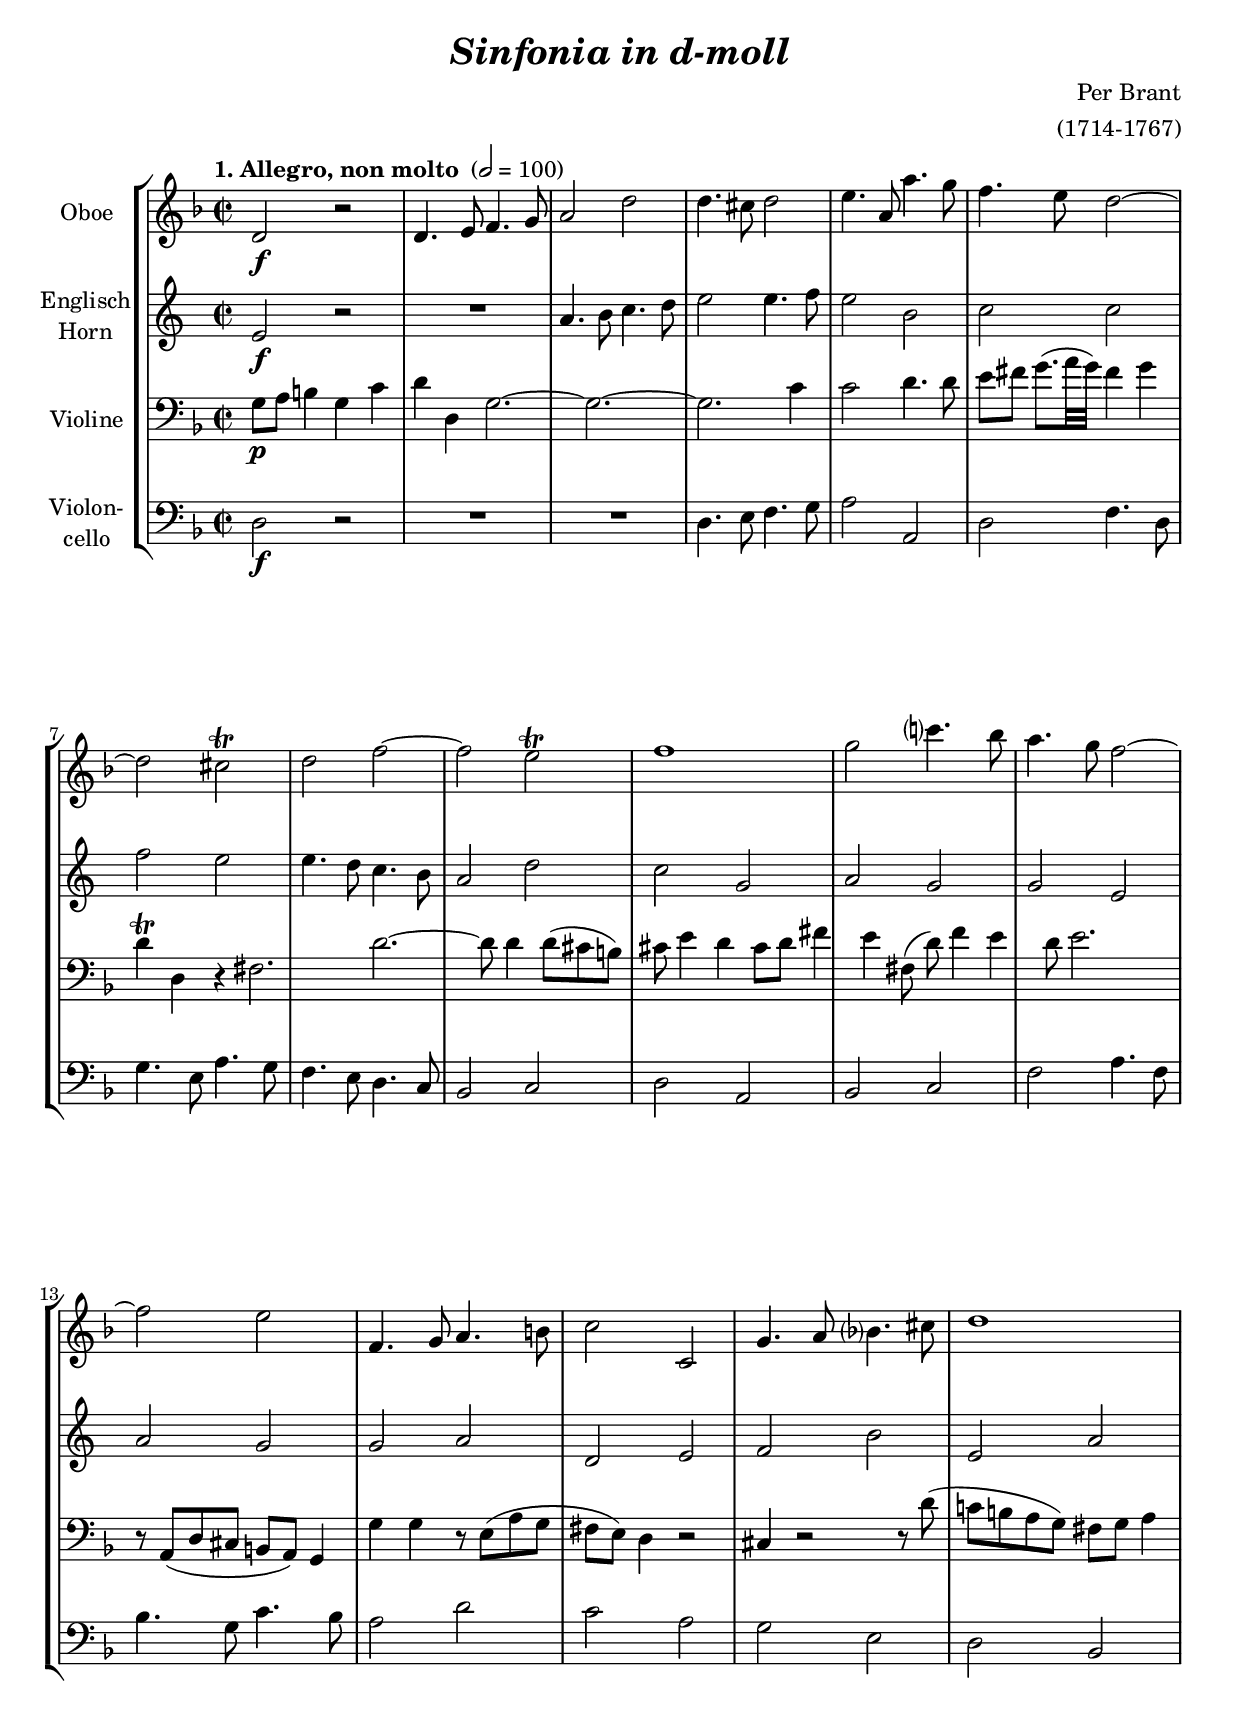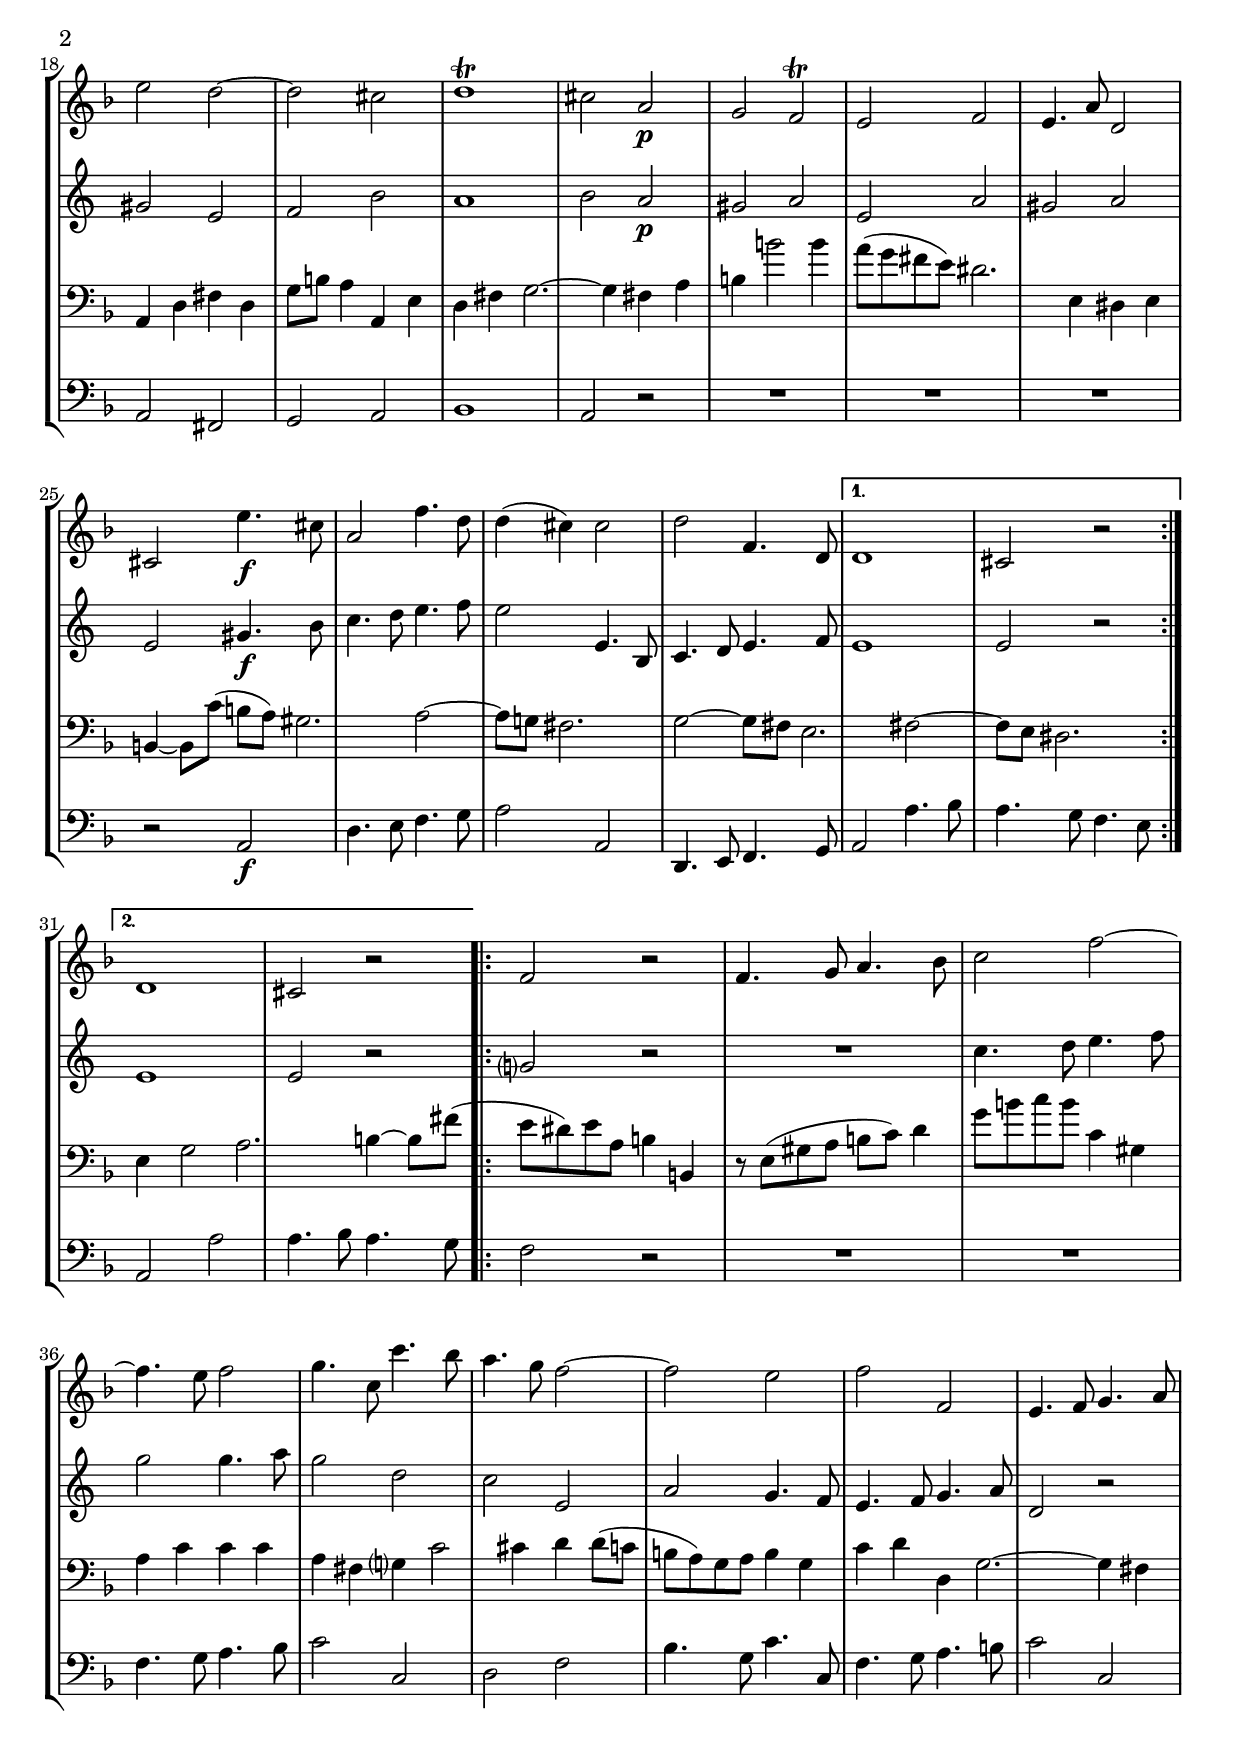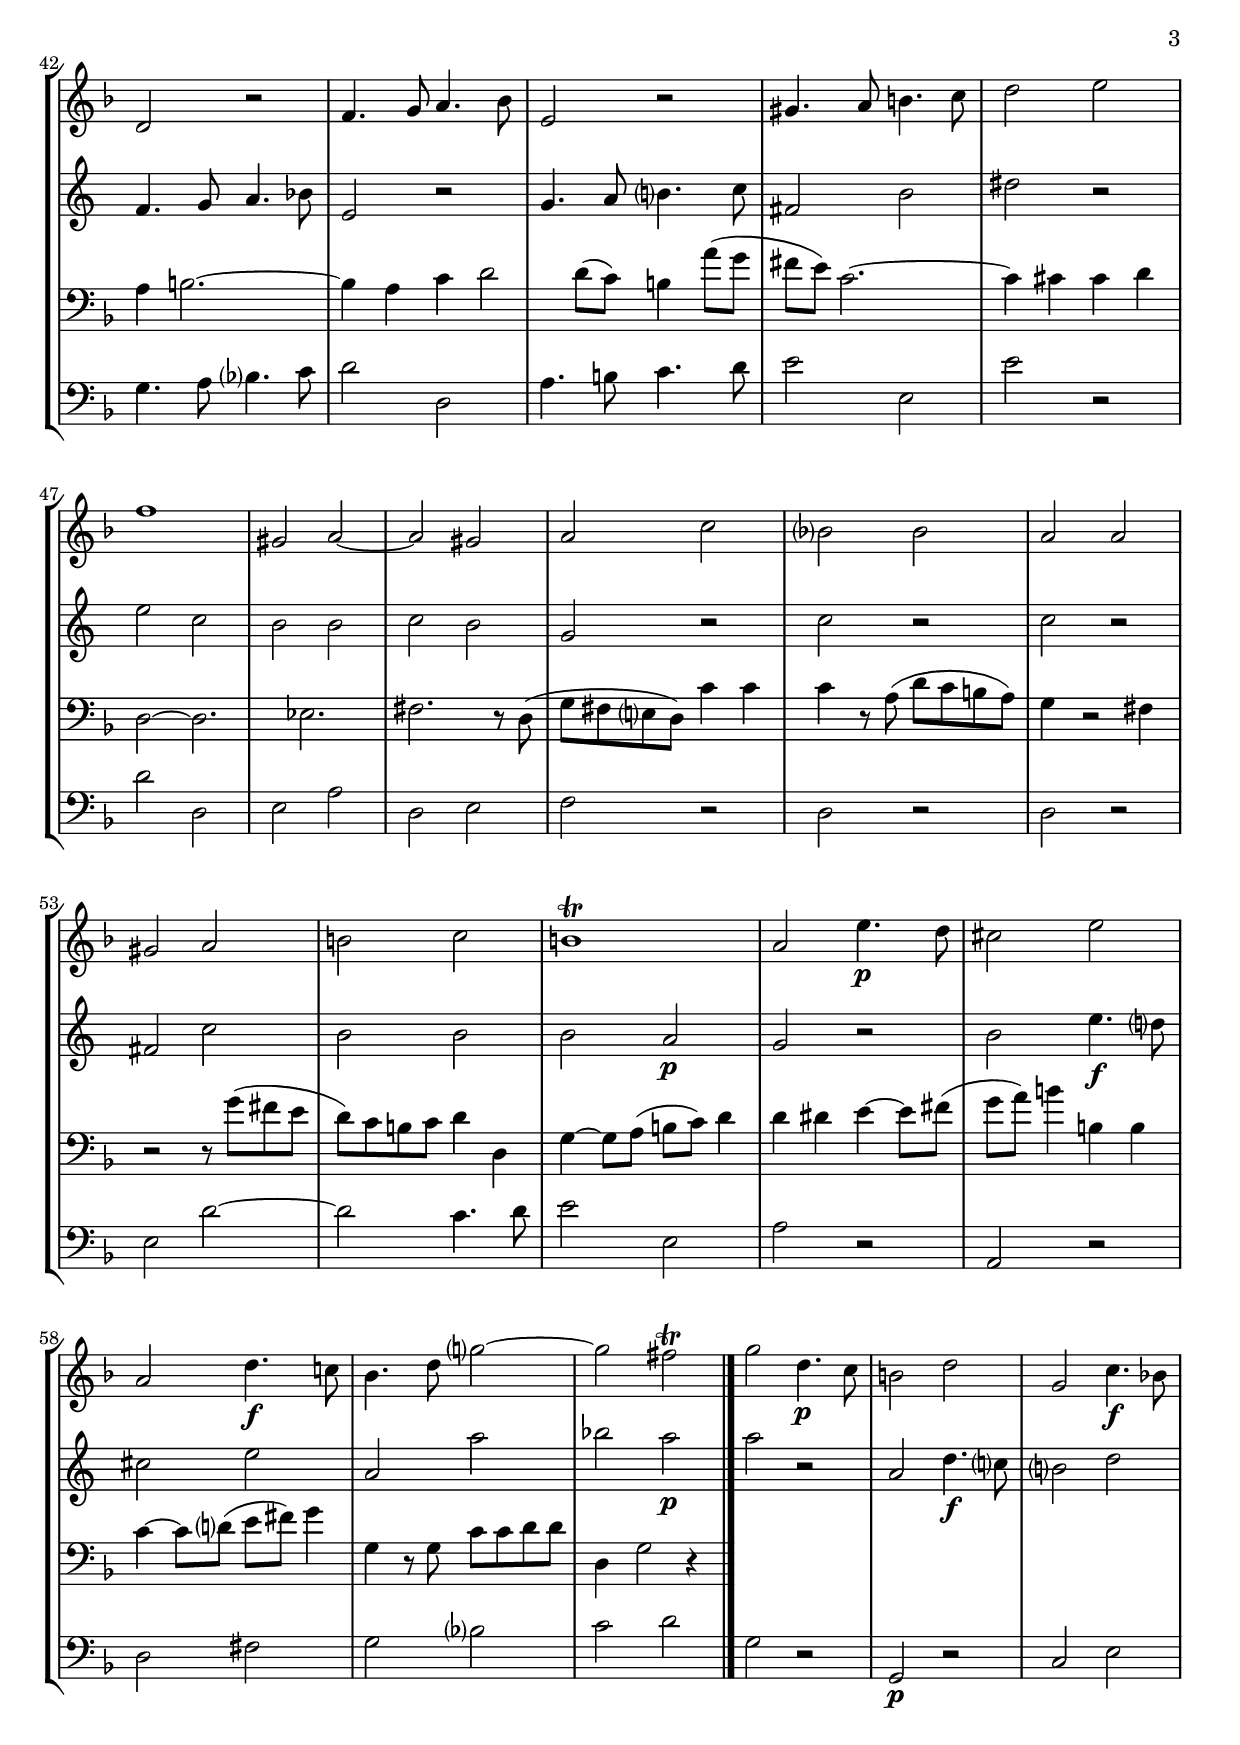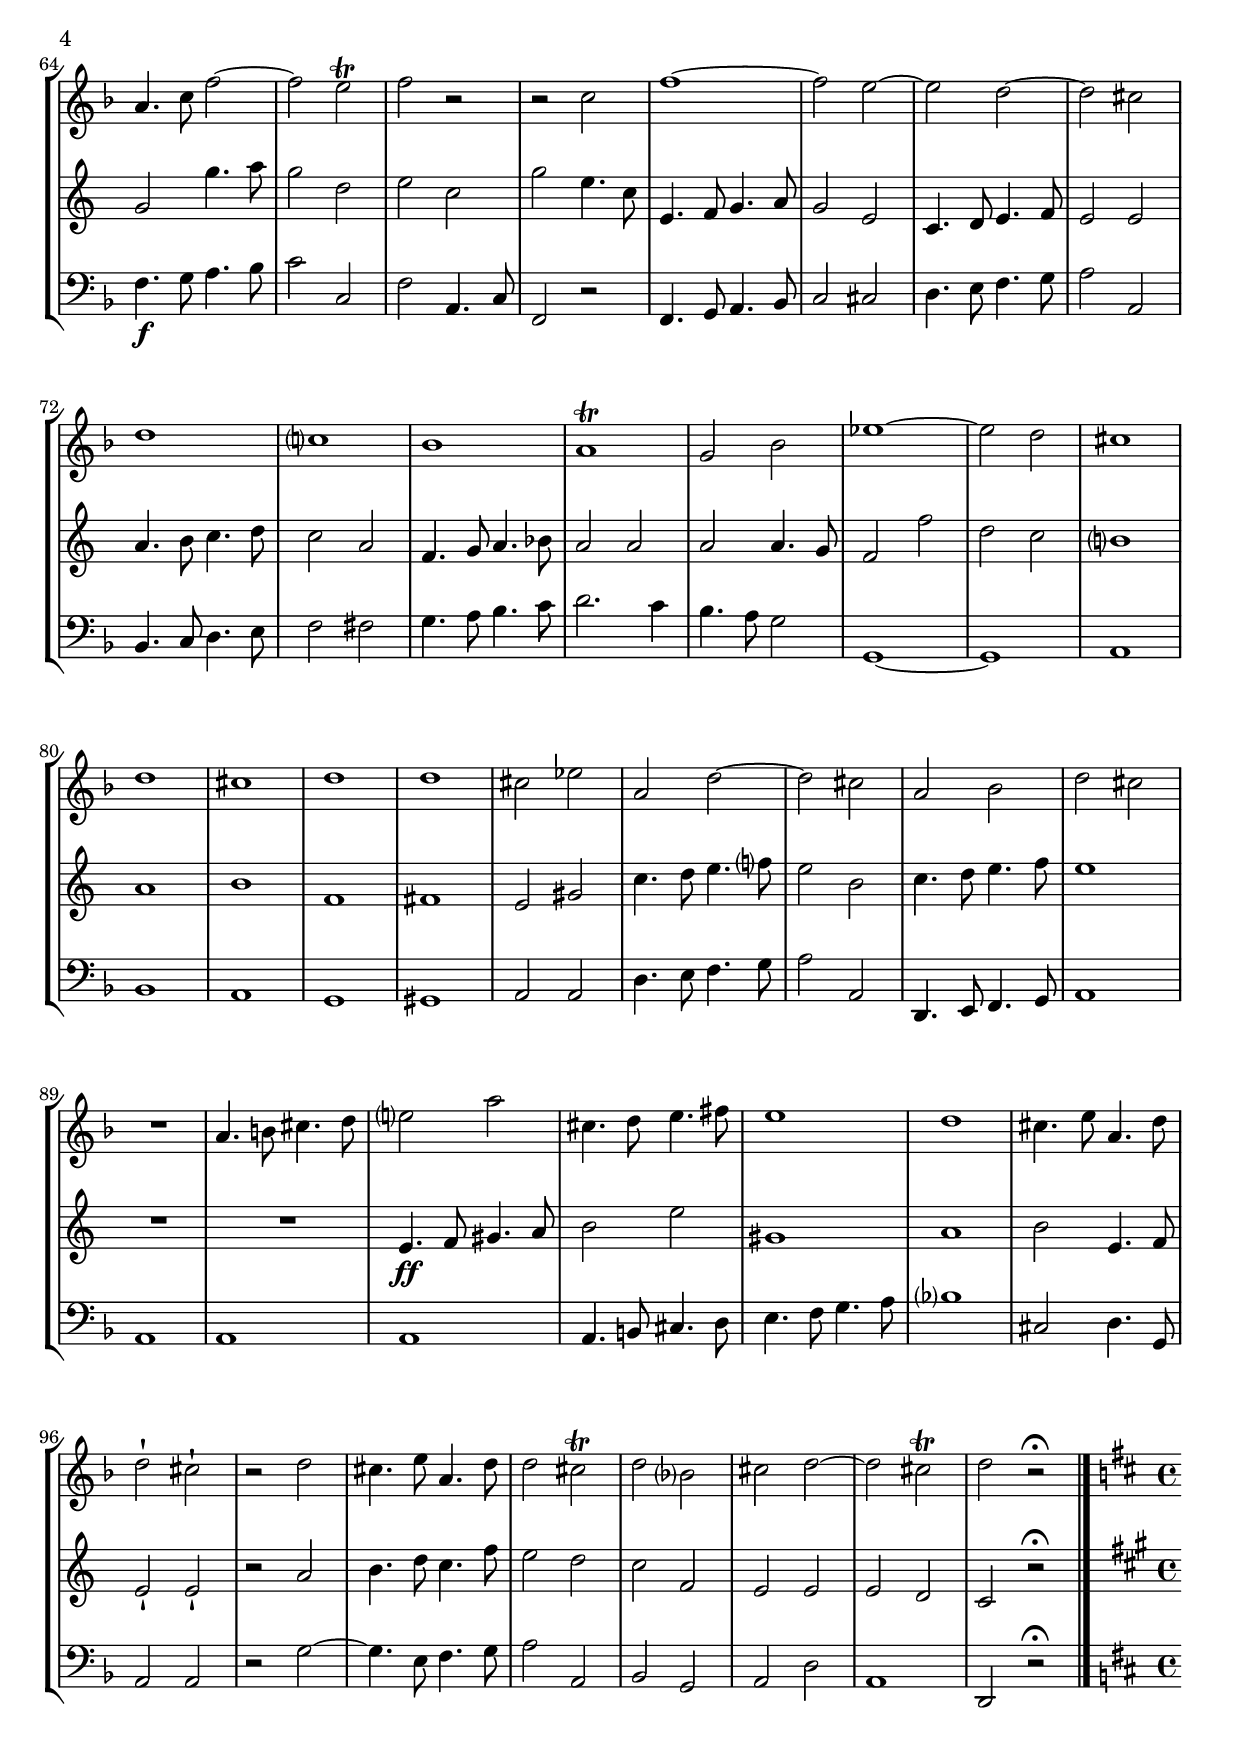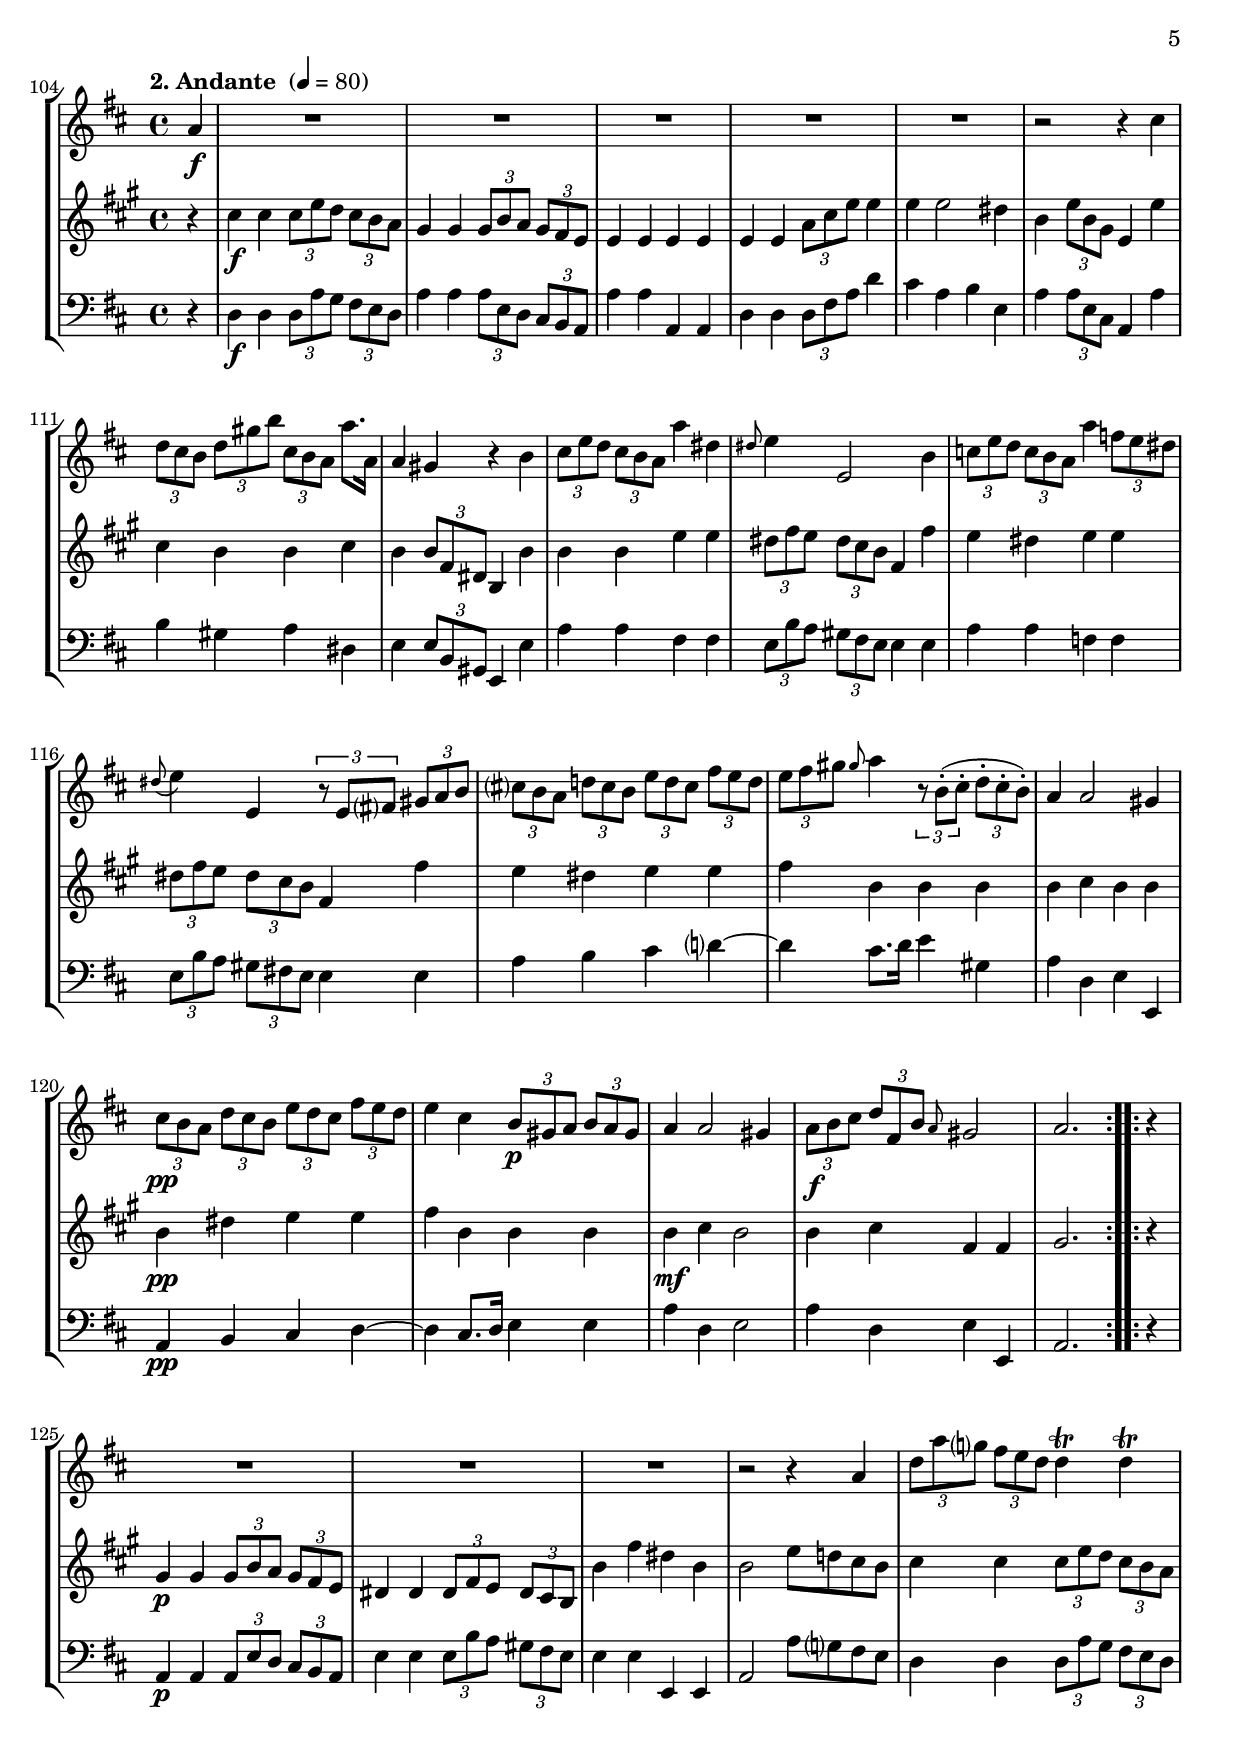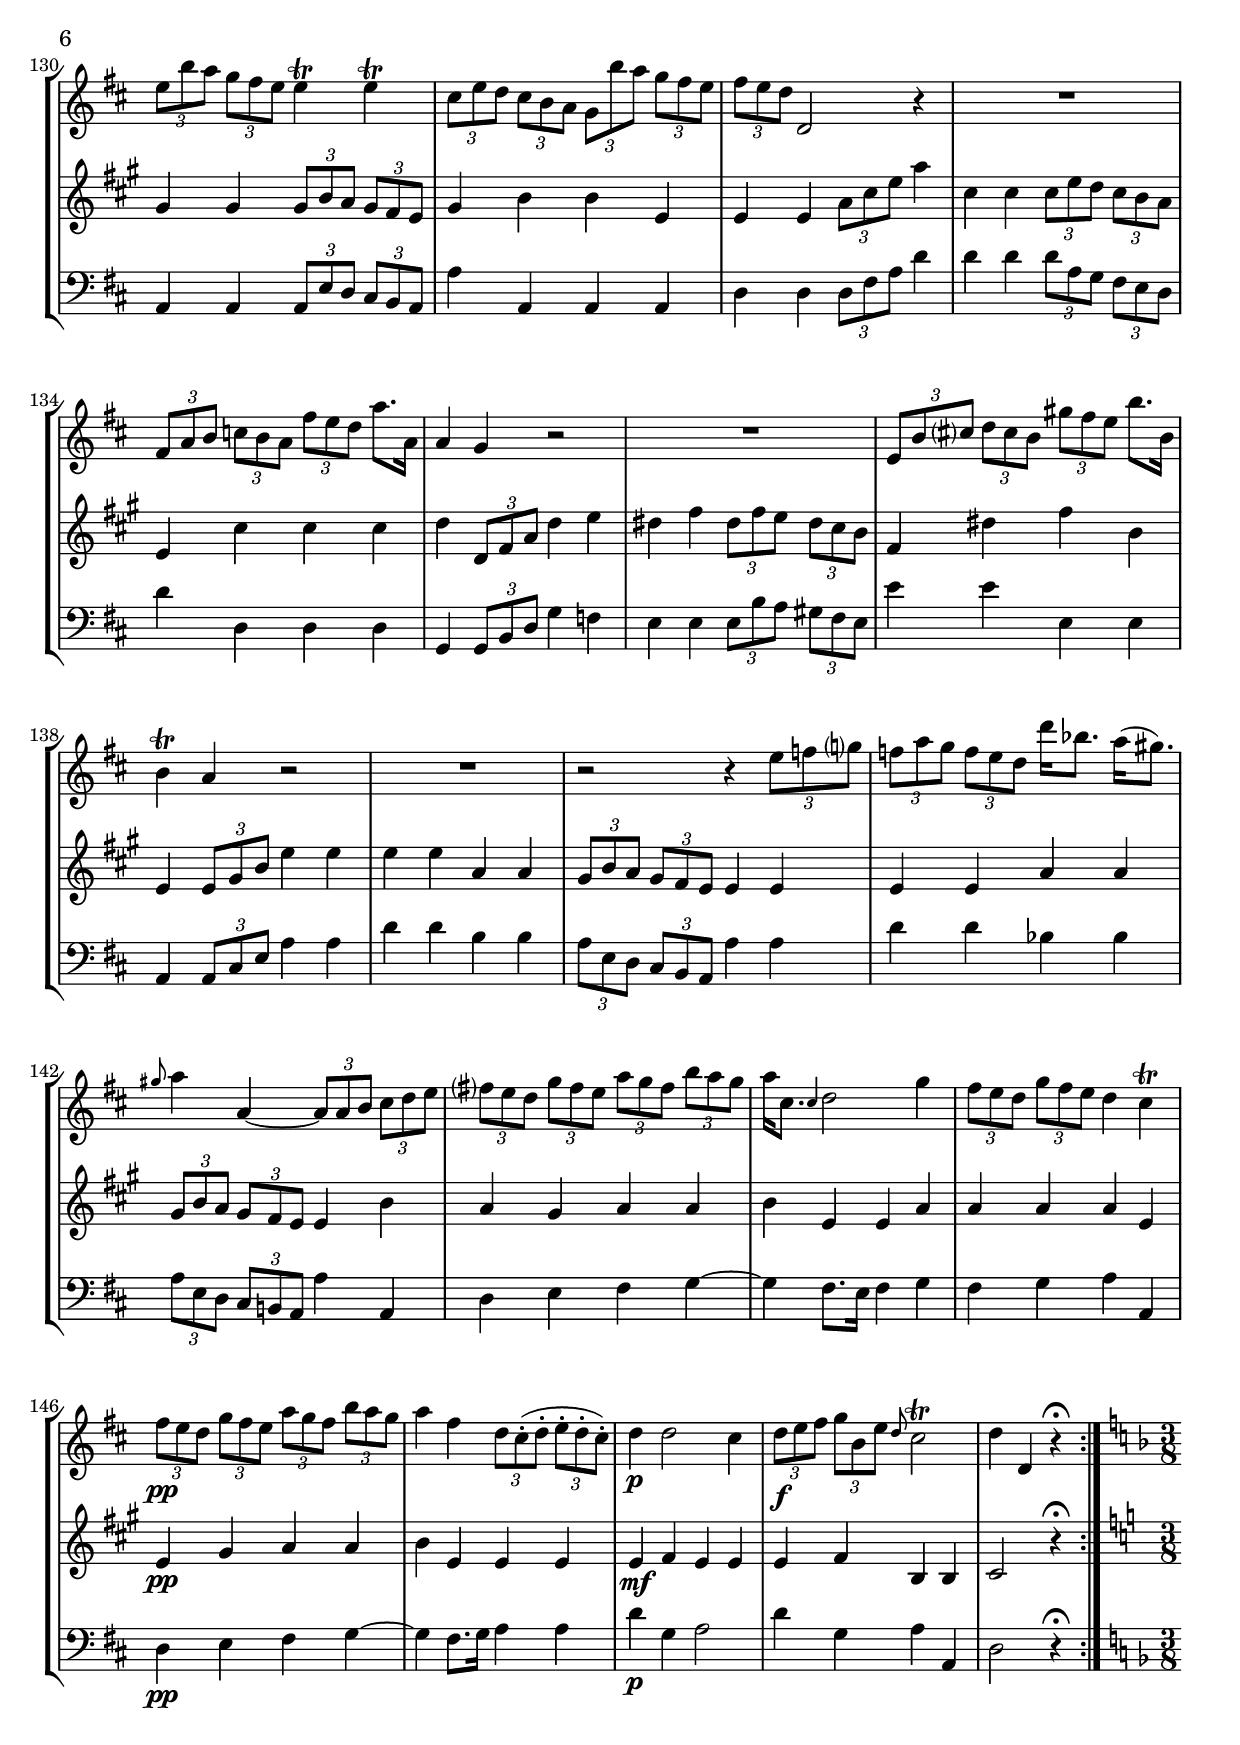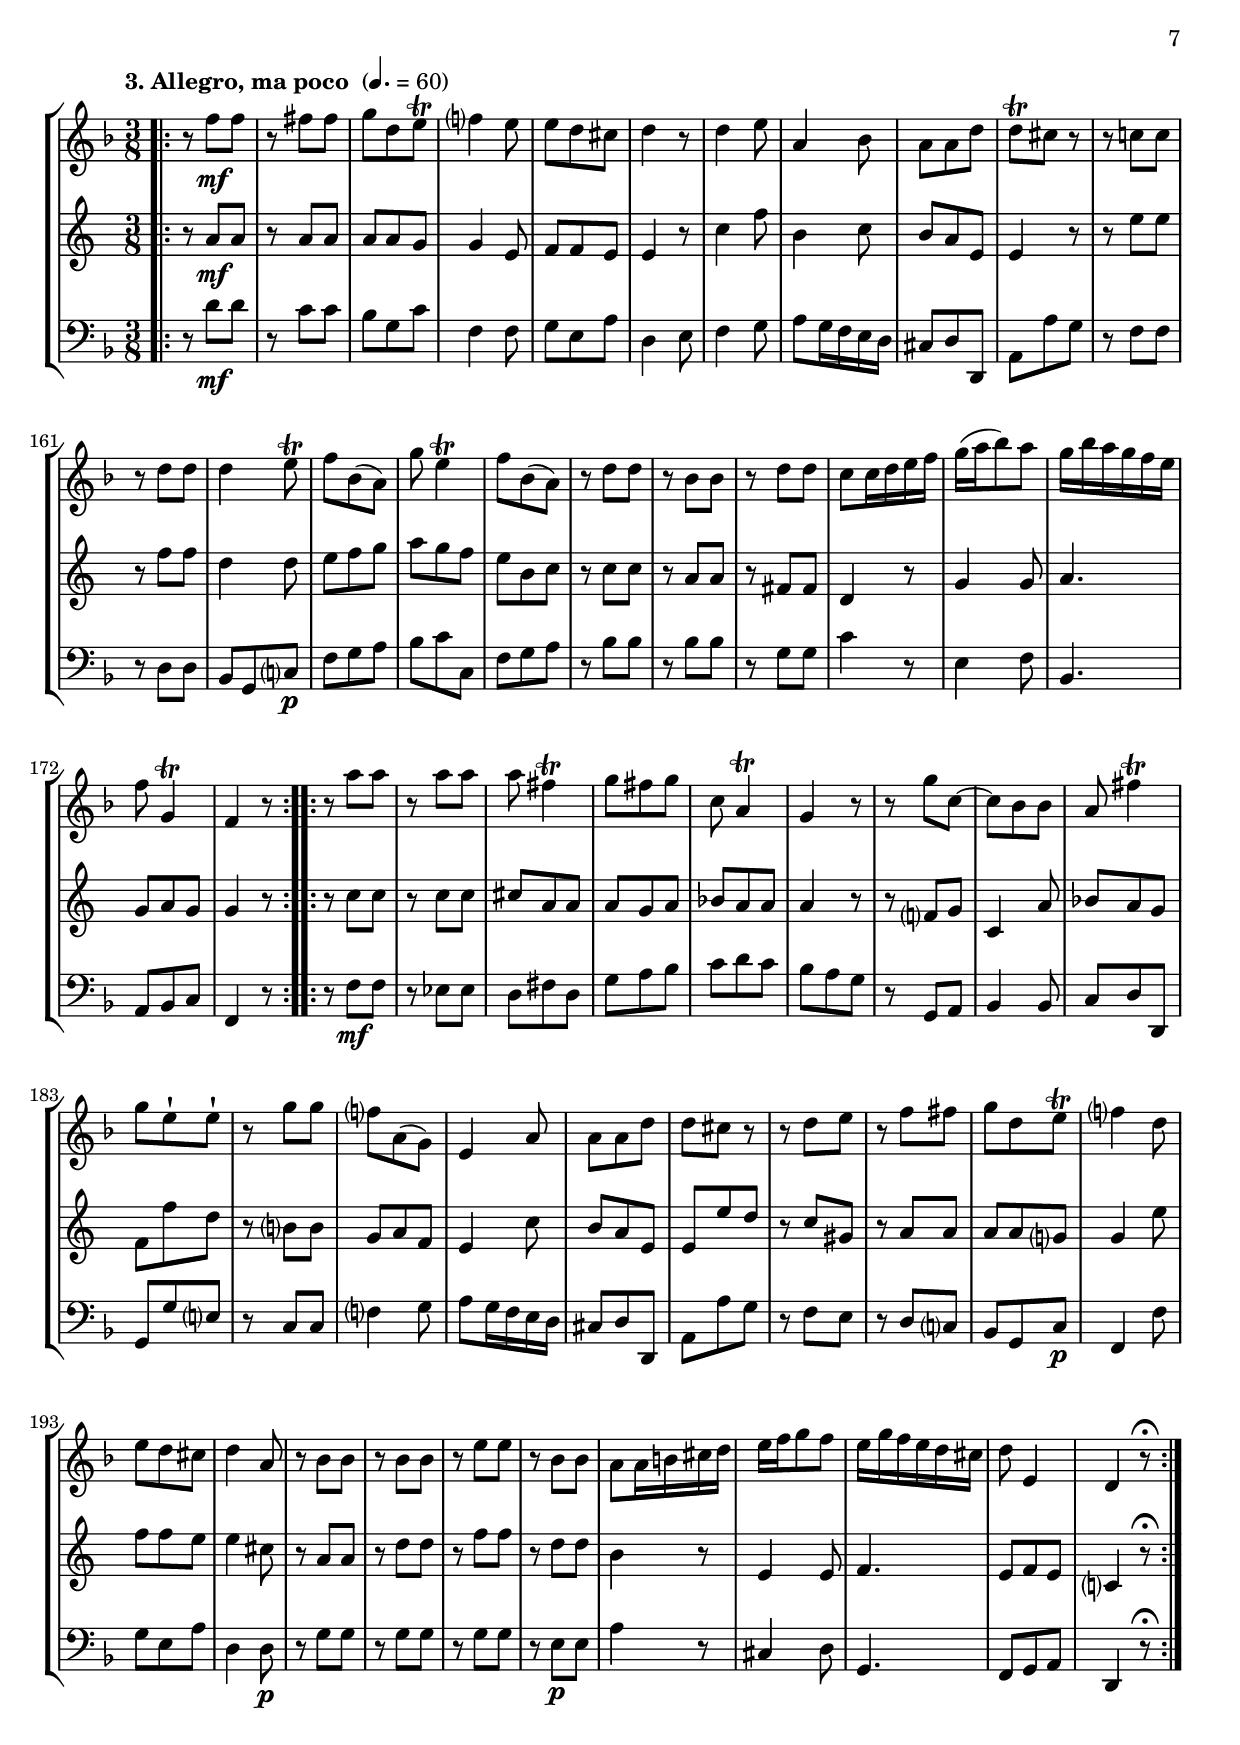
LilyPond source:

\version "2.18.2"
\include "deutsch.ly"

#(set-global-staff-size 20)

\header {
  title     = \markup \bold \italic "Sinfonia in d-moll"
  composer  = "Per Brant"
  arranger  = "(1714-1767)"
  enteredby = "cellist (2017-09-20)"
%  piece     = ""
}

voiceconsts = {
  \key d \minor
  \clef "treble"
%  \numericTimeSignature
  \compressFullBarRests
  % Set default beaming for all staves
%  \set Timing.beamExceptions = #'()
%  \set Timing.baseMoment     = #(ly:make-moment 1 4)
%  \set Timing.beatStructure  = #'(1 1 1)
}

mifl = "flute"
miob = "oboe"
mifh = "french horn"
mikl = "clarinet"
mist = "string ensemble 1"
miba = "cello"

introa = {            \tempo "1. Allegro, non molto " 2=100 \time 2/2 }
introb = { \break     \tempo "2. Andante " 4=80 \time 4/4 \key d \major }
introc = { \break     \tempo "3. Allegro, ma poco " 4.=60 \time 3/8 \key d \minor }

va = \relative c' {
  \voiceconsts

  \introa
  \repeat volta 2 {
    d2\f r
    d4. e8 f4. g8
    a2 d
    d4. cis8 d2
    e4. a,8 a'4. g8
    f4. e8 d2~
    d cis\trill

    d f~
    f e\trill
    f1
    g2 c?4. b8
    a4. g8 f2~
    f e
    f,4. g8 a4. h8
    c2 c,

    g'4. a8 b?4. cis8
    d1
    e2 d~
    d cis
    d1\trill
    cis2 a\p
    g f\trill
    e f
    e4. a8 d,2

    cis e'4.\f cis8
    a2 f'4. d8
    d4( cis) cis2
    d f,4. d8
  }
  \alternative {
    { d1 | cis2 r }
    { d1 | cis2 r }
  }
  
  \repeat volta 2 {
    f2 r
    f4. g8 a4. b8
    c2 f~
    f4. e8 f2
    g4. c,8 c'4. b8
    a4. g8 f2~
    f e
    f f,

    e4. f8 g4. a8
    d,2 r
    f4. g8 a4. b8
    e,2 r
    gis4. a8 h4. c8
    d2 e
    f1
    gis,2 a~
    a gis

    a c
    b? b
    a a
    gis a
    h c
    h1\trill
    a2 e'4.\p d8
    cis2 e
    a, d4.\f c!8
    b4. d8 g?2~

    g fis\trill
    g d4.\p c8
    h2 d
    g, c4.\f b!8
    a4. c8 f2~
    f e\trill
    f r
    r c

    f1~
    f2 e~
    e d~
    d cis
    d1
    c?
    b
    a\trill
    g2 b

    es1~
    es2 d
    cis1
    d
    cis
    d
    d
    cis2 es
    a, d~
    d cis

    a b
    d cis
    R1
    a4. h8 cis4. d8
    e?2 a
    cis,4. d8 e4. fis8
    e1
    d

    cis4. e8 a,4. d8
    d2-! cis-!
    r d
    cis4. e8 a,4. d8
    d2 cis\trill
    d b?
    cis d~
    d cis\trill
    d r\fermata
  }

  \introb
  \repeat volta 2 {
    \partial 4 a4\f
    R1*5
    r2 r4 cis
    \tuplet 3/2 4 { d8 cis h d gis h cis, h a } a'8. a,16

    a4 gis r h
    \tuplet 3/2 4 { cis8 e d cis h a } a'4 dis,
    \grace dis8 e4 e,2 h'4
    \tuplet 3/2 4 { c8 e d c h a } a'4 \tuplet 3/2 4 { f8 e dis }

    \appoggiatura dis e4 e, \tuplet 3/2 4 { r8 e fis? gis a h }
    \tuplet 3/2 4 { cis? h a d! cis h  e d cis fis e d }
    \tuplet 3/2 4 { e fis gis } \grace gis a4 \tuplet 3/2 4 { r8 h,(-. cis-. d-. cis-. h)-. }
    a4 a2 gis4

    \tuplet 3/2 4 { cis8\pp h a d cis h e d cis fis e d }
    e4 cis \tuplet 3/2 4 { h8\p gis a h a gis }
    a4 a2 gis4
    \tuplet 3/2 4 { a8\f h cis d fis, h } \grace a gis2
    a2.
  }
  \repeat volta 2 {
    r4
    R1*3
    r2 r4 a
    \tuplet 3/2 4 { d8 a' g? fis e d } d4\trill d\trill
    \tuplet 3/2 4 { e8 h' a g fis e } e4\trill e\trill
    \tuplet 3/2 4 { cis8 e d cis h a g h' a g fis e }

    \tuplet 3/2 4 { fis e d } d,2 r4
    R1
    \tuplet 3/2 4 { fis8 a h c h a fis' e d } a'8. a,16
    a4 g r2

    R1
    \tuplet 3/2 4 { e8 h' cis? d cis h gis' fis e } h'8. h,16
    h4\trill a r2
    R1

    r2 r4 \tuplet 3/2 4 { e'8 f g? }
    \tuplet 3/2 4 { f a g f e d } d'16 b8. a16( gis8.)
    \grace gis8 a4 a,~ \tuplet 3/2 4 { a8 a h cis d e }

    \tuplet 3/2 4 { fis? e d g fis e a g fis h a g }
    a16 cis,8. \grace cis4 d2 g4
    \tuplet 3/2 4 { fis8 e d g fis e } d4 cis\trill
    \tuplet 3/2 4 { fis8\pp e d g fis e a g fis h a g }

    a4 fis \tuplet 3/2 4 { d8 cis(-. d-. e-. d-. cis)-. }
    d4\p d2 cis4
    \tuplet 3/2 4 { d8\f e fis g h, e } \grace d cis2\trill
    d4 d, r\fermata
  }

  \introc
  \repeat volta 2 {
    \partial 4. r8 f'\mf f
    r fis fis
    g d e\trill
    f?4 e8
    e d cis
    d4 r8

    d4 e8
    a,4 b8
    a a d
    d\trill cis r
    r c! c
    r d d
    d4 e8\trill

    f b,( a)
    g' e4\trill
    f8 b,( a)
    r d d
    r b b
    r d d
    c c16 d e f

    g( a b8) a
    g16 b a g f e
    f8 g,4\trill
    f r8
  }
  \repeat volta 2 {
    r a' a
    r a a
    a fis4\trill

    g8 fis g
    c, a4\trill
    g r8
    r g' c,~
    c b b
    a fis'4\trill
    g8 e-!  e-!

    r g g
    f? a,( g)
    e4 a8
    a a d
    d cis r
    r d e

    r f fis
    g d e\trill
    f?4 d8
    e d cis
    d4 a8
    r b b
    r b b

    r e e
    r b b
    a a16 h cis d
    e f g8 f
    e16 g f e d cis
    d8 e,4
    d r8\fermata
  }
}

vb = \relative c' {
  \voiceconsts

  \introa
  \repeat volta 2 {
    a2\f r
    R1
    d4. e8 f4. g8
    a2 a4. b8
    a2 e
    f f
    b a
    a4. g8 f4. e8
    d2 g
    f c
    d c
    c a
    d c
    c d
    g, a

    b e
    a, d
    cis a
    b e
    d1
    e2 d\p
    cis d
    a d
    cis d

    a cis4.\f e8
    f4. g8 a4. b8
    a2 a,4. e8
    f4. g8 a4. b8
  }
  \alternative {
    { a1 | a2 r }
    { a1 | a2 r }
  }
  
  \repeat volta 2 {
    c? r
    R1
    f4. g8 a4. b8
    c2 c4. d8
    c2 g
    f a,
    d c4. b8
    a4. b8 c4. d8

    g,2 r
    b4. c8 d4. es8
    a,2 r
    c4. d8 e?4. f8
    h,2 e
    gis r
    a f
    e e
    f e

    c r
    f r
    f r
    h, f'
    e e
    e d\p
    c r
    e a4.\f g?8
    fis2 a
    d, d'

    es d\p
    d r
    d, g4.\f f?8
    e?2 g
    c, c'4. d8
    c2 g
    a f
    c' a4. f8
    a,4. b8 c4. d8
    c2 a

    f4. g8 a4. b8
    a2 a
    d4. e8 f4. g8
    f2 d
    b4. c8 d4. es8
    d2 d
    d d4. c8
    b2 b'
    g f
    e?1
    d

    e
    b
    h
    a2 cis
    f4. g8 a4. b?8
    a2 e
    f4. g8 a4. b8

    a1
    R1*2
    a,4.\ff b8 cis4. d8
    e2 a

    cis,1
    d
    e2 a,4. b8
    a2-! a-!
    r d
    e4. g8 f4. b8
    a2 g
    f b,
    a a
    a g
    f r\fermata \bar "|."
  }

  \introb
  \repeat volta 2 {
    \partial 4 r4
    fis'4\f fis \tuplet 3/2 4 { fis8 a g fis e d }
    cis4 cis \tuplet 3/2 4 { cis8 e d cis h a }
    a4 a a a

    a a \tuplet 3/2 4 { d8 fis a } a4
    a a2 gis4
    e \tuplet 3/2 4 { a8 e cis } a4 a'
    fis e e fis

    e \tuplet 3/2 4 { e8 h gis } e4 e'
    e e a a
    \tuplet 3/2 4 { gis8 h a gis fis e } h4 h'
    a gis a a

    \tuplet 3/2 4 { gis8 h a gis fis e } h4 h'
    a gis a a
    h e, e e
    e fis e e

    e\pp gis a a
    h e, e e
    e\mf fis e2
    e4 fis h, h
    cis2.
  }
  \repeat volta 2 {
    r4
    cis\p cis \tuplet 3/2 4 { cis8 e d cis h a }
    gis4 gis \tuplet 3/2 4 { gis8 h a gis fis e }
    e'4 h' gis e

    e2 a8 g! fis e
    fis4 fis \tuplet 3/2 4 { fis8 a g fis e d }
    cis4 cis \tuplet 3/2 4 { cis8 e d cis h a }
    cis4 e e a,

    a a \tuplet 3/2 4 { d8 fis a } d4
    fis, fis \tuplet 3/2 4 {fis8 a g fis e d }
    a4 fis' fis fis
    g \tuplet 3/2 4 { g,8 h d } g4 a

    gis h \tuplet 3/2 4 { gis8 h a gis fis e }
    h4 gis' h e,
    a, \tuplet 3/2 4 { a8 cis e } a4 a
    a a d, d

    \tuplet 3/2 4 { cis8 e d cis h a } a4 a
    a a d d
    \tuplet 3/2 4 { cis8 e d cis h a } a4 e'

    d cis d d
    e a, a d
    d d d a
    a\pp cis d d

    e a, a a
    a\mf h a a
    a h e, e
    fis2 r4\fermata
  }  

  \introc
  \repeat volta 2 {
    \partial 4. r8 d'\mf d
    r d d
    d d c
    c4 a8
    b b a
    a4 r8

    f'4 b8
    e,4 f8
    e d a
    a4 r8
    r a' a
    r b b
    g4 g8

    a b c
    d c b
    a e f
    r f f
    r d d
    r h h
    g4 r8

    c4 c8
    d4.
    c8 d c
    c4 r8
  }
  \repeat volta 2 {
    r f f
    r f f
    fis d d

    d c d
    es d d
    d4 r8
    r b? c
    f,4 d'8
    es d c
    b b' g

    r e? e
    c d b
    a4 f'8
    e d a
    a a' g
    r f cis

    r d d
    d d c?
    c4 a'8
    b b a
    a4 fis8
    r d d
    r g g

    r b b
    r g g
    e4 r8
    a,4 a8
    b4.
    a8 b a
    f?4 r8\fermata
  }
}

\include "v3.ily"
vd = \relative c {
  \voiceconsts
  \clef "bass"
  
  \introa
  \repeat volta 2 {
    d2\f r
    R1*2
    d4. e8 f4. g8
    a2 a,
    d f4. d8
    g4. e8 a4. g8

    f4. e8 d4. c8
    b2 c
    d a
    b c
    f a4. f8
    b4. g8 c4. b8
    a2 d
    c a

    g e
    d b
    a fis
    g a
    b1
    a2 r
    R1*3

    r2 a\f
    d4. e8 f4. g8
    a2 a,
    d,4. e8 f4. g8
  }
  \alternative {
    { a2 a'4. b8 | a4. g8 f4. e8 }
    { a,2 a' | a4. b8 a4. g8 }
  }
  
  \repeat volta 2 {
    f2 r
    R1*2
    f4. g8 a4. b8
    c2 c,
    d f
    b4. g8 c4. c,8
    f4. g8 a4. h8

    c2 c,
    g'4. a8 b?4. c8
    d2 d,
    a'4. h8 c4. d8
    e2 e,
    e' r
    d d,
    e a
    d, e

    f r
    d r
    d r
    e d'~
    d c4. d8
    e2 e,
    a r
    a, r
    d fis
    g b?

    c d
    g, r
    g,\p r
    c e
    f4.\f g8 a4. b8
    c2 c,
    f a,4. c8
    f,2 r

    f4. g8 a4. b8
    c2 cis
    d4. e8 f4. g8
    a2 a,
    b4. c8 d4. e8
    f2 fis
    g4. a8 b4. c8
    d2. c4
    b4. a8 g2

    g,1~
    g
    a
    b
    a
    g
    gis
    a2 a
    d4. e8 f4. g8
    a2 a,

    d,4. e8 f4. g8
    a1
    a
    a
    a
    a4. h8 cis4. d8
    e4. f8 g4. a8
    b?1

    cis,2 d4. g,8
    a2 a
    r g'~
    g4. e8 f4. g8
    a2 a,
    b g
    a d
    a1
    d,2 r\fermata
  }

  \introb
  \repeat volta 2 {
    \partial 4 r4
    d'\f d \tuplet 3/2 4 { d8 a' g fis e d }
    a'4 a \tuplet 3/2 4 { a8 e d cis h a }
    a'4 a a, a

    d d \tuplet 3/2 4 { d8 fis a } d4
    cis a h e,
    a \tuplet 3/2 4 { a8 e cis } a4 a'
    h gis a dis,

    e \tuplet 3/2 4 { e8 h gis } e4 e'
    a a fis fis
    \tuplet 3/2 4 { e8 h' a gis fis e } e4 e
    a a f f

    \tuplet 3/2 4 { e8 h' a gis fis! e} e4 e
    a h cis d?~
    d cis8. d16 e4 gis,
    a d, e e,

    a\pp h cis d~
    d cis8. d16 e4 e
    a d, e2
    a4 d, e e,
    a2.
  }
  \repeat volta 2 {
    r4 a\p a \tuplet 3/2 4 { a8 e' d cis h a }
    e'4 e \tuplet 3/2 4 { e8 h' a gis fis e }
    e4 e e, e

    a2 a'8 g? fis e
    d4 d \tuplet 3/2 4 { d8 a' g fis e d }
    a4 a \tuplet 3/2 4 { a8 e' d cis h a }
    a'4 a, a a

    d d \tuplet 3/2 4 { d8 fis a } d4
    d d \tuplet 3/2 4 { d8 a g fis e d }
    d'4 d, d d
    g, \tuplet 3/2 4 { g8 h d } g4 f

    e e \tuplet 3/2 4 { e8 h' a gis fis e }
    e'4 e e, e
    a, \tuplet 3/2 4 { a8 cis e } a4 a
    d d h h

    \tuplet 3/2 4 { a8 e d cis h a } a'4 a
    d d b b
    \tuplet 3/2 4 { a8 e d cis h! a } a'4 a,

    d e fis g~
    g fis8. e16 fis4 g
    fis g a a,
    d\pp e fis g~

    g fis8. g16 a4 a
    d\p g, a2
    d4 g, a a,
    d2 r4\fermata
  }  

  \introc
  \repeat volta 2 {
    \partial 4. r8 d'\mf d
    r c c
    b g c
    f,4 f8
    g e a
    d,4 e8

    f4 g8
    a g16 f e d
    cis8 d d,
    a' a' g
    r f f
    r d d
    b g c?\p

    f g a
    b c c,
    f g a
    r b b
    r b b
    r g g
    c4 r8

    e,4 f8
    b,4.
    a8 b c
    f,4 r8
  }
  \repeat volta 2 {
    r f'\mf f
    r es es
    d fis d

    g a b
    c d c
    b a g
    r g, a
    b4 b8
    c d d,
    g g' e?

    r c c
    f?4 g8
    a g16 f e d
    cis8 d d,
    a' a' g
    r f e

    r d c?
    b g c\p
    f,4 f'8
    g e a
    d,4 d8\p
    r g g
    r g g

    r g g
    r e\p e
    a4 r8
    cis,4 d8
    g,4.
    f8 g a
    d,4 r8\fermata
  }
}


music = \new StaffGroup <<
      \new Staff {
	\set Staff.midiInstrument = \miob
	\set Staff.instrumentName = \markup \center-column { "Oboe" }
	\transpose d d { \va }
      }

      \new Staff {
	\set Staff.midiInstrument = \mifh
	\set Staff.instrumentName = \markup \center-column { "Englisch" "Horn" }
	\transpose d a { \vb }
      }

      \new Staff {
	\set Staff.midiInstrument = \mist
	\set Staff.instrumentName = \markup \center-column { "Violine" }
	\transpose d d { \vc }
      }

      \new Staff {
	\set Staff.midiInstrument = \miba
	\set Staff.instrumentName = \markup \center-column { "Violon-" "cello" }
	\transpose d d { \vd }
      }
>>

\book {
  \score {
    \music
    \layout {}
  }

  \score {
    \unfoldRepeats \music

    \midi {
      \context {
        \Score
      }
    }
  }
}
